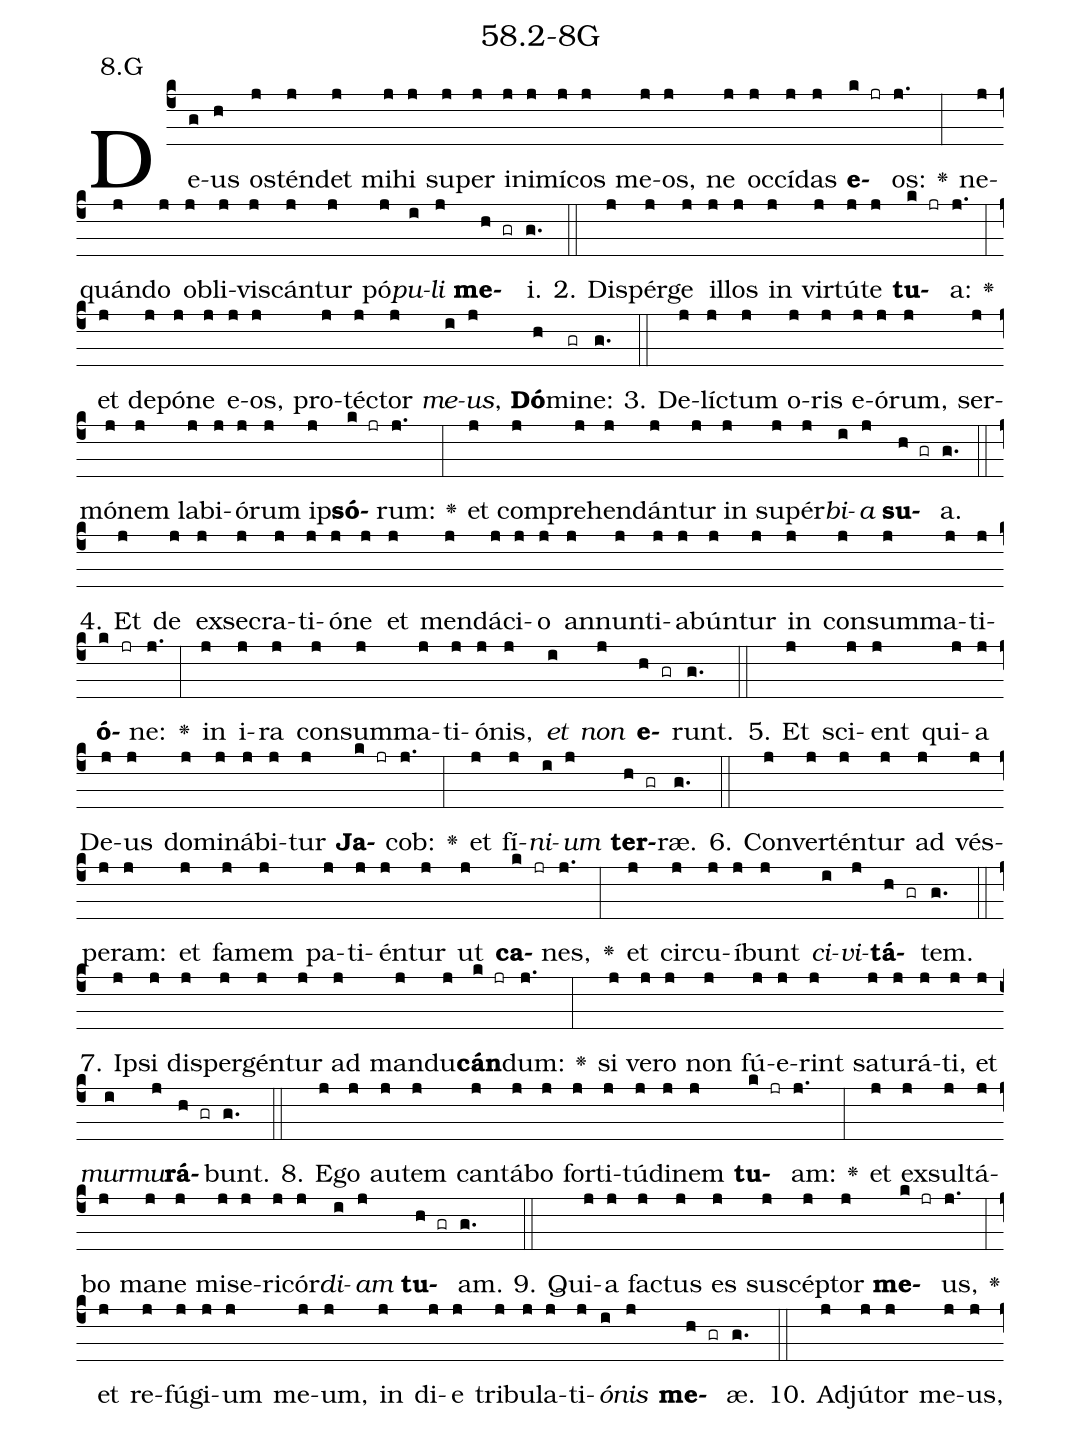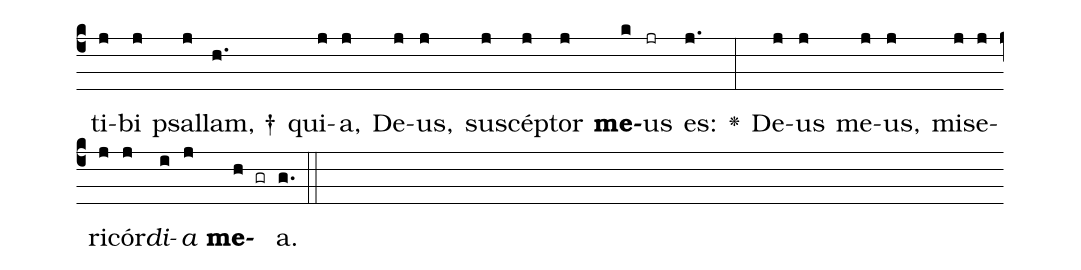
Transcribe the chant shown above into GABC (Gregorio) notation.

name: 58.2-8G;
annotation: 8.G;
%%
(c4)De(g)us(h) os(j)tén(j)det(j) mi(j)hi(j) su(j)per(j) in(j)i(j)mí(j)cos(j) me(j)os,(j) ne(j) oc(j)cí(j)das(j) <b>e</b>(k jr)os:(j.) <v>\greheightstar</v>(:) ne(j)quán(j)do(j) ob(j)li(j)vis(j)cán(j)tur(j) pó(j)<i>pu</i>(i)<i>li</i>(j) <b>me</b>(h gr)i.(g.) (::)
2. Di(j)spér(j)ge(j) il(j)los(j) in(j) vir(j)tú(j)te(j) <b>tu</b>(k jr)a:(j.) <v>\greheightstar</v>(:) et(j) de(j)pó(j)ne(j) e(j)os,(j) pro(j)téc(j)tor(j) <i>me</i>(i)<i>us</i>,(j) <b>Dó</b>(h)mi(gr)ne:(g.) (::)
3. De(j)líc(j)tum(j) o(j)ris(j) e(j)ó(j)rum,(j) ser(j)mó(j)nem(j) la(j)bi(j)ó(j)rum(j) ip(j)<b>só</b>(k jr)rum:(j.) <v>\greheightstar</v>(:) et(j) com(j)pre(j)hen(j)dán(j)tur(j) in(j) su(j)pér(j)<i>bi</i>(i)<i>a</i>(j) <b>su</b>(h gr)a.(g.) (::)
4. Et(j) de(j) ex(j)se(j)cra(j)ti(j)ó(j)ne(j) et(j) men(j)dá(j)ci(j)o(j) an(j)nun(j)ti(j)a(j)bún(j)tur(j) in(j) con(j)sum(j)ma(j)ti(j)<b>ó</b>(k jr)ne:(j.) <v>\greheightstar</v>(:) in(j) i(j)ra(j) con(j)sum(j)ma(j)ti(j)ó(j)nis,(j) <i>et</i>(i) <i>non</i>(j) <b>e</b>(h gr)runt.(g.) (::)
5. Et(j) sci(j)ent(j) qui(j)a(j) De(j)us(j) do(j)mi(j)ná(j)bi(j)tur(j) <b>Ja</b>(k jr)cob:(j.) <v>\greheightstar</v>(:) et(j) fí(j)<i>ni</i>(i)<i>um</i>(j) <b>ter</b>(h gr)ræ.(g.) (::)
6. Con(j)ver(j)tén(j)tur(j) ad(j) vés(j)pe(j)ram:(j) et(j) fa(j)mem(j) pa(j)ti(j)én(j)tur(j) ut(j) <b>ca</b>(k jr)nes,(j.) <v>\greheightstar</v>(:) et(j) cir(j)cu(j)í(j)bunt(j) <i>ci</i>(i)<i>vi</i>(j)<b>tá</b>(h gr)tem.(g.) (::)
7. Ip(j)si(j) di(j)sper(j)gén(j)tur(j) ad(j) man(j)du(j)<b>cán</b>(k jr)dum:(j.) <v>\greheightstar</v>(:) si(j) ve(j)ro(j) non(j) fú(j)e(j)rint(j) sa(j)tu(j)rá(j)ti,(j) et(j) <i>mur</i>(i)<i>mu</i>(j)<b>rá</b>(h gr)bunt.(g.) (::)
8. E(j)go(j) au(j)tem(j) can(j)tá(j)bo(j) for(j)ti(j)tú(j)di(j)nem(j) <b>tu</b>(k jr)am:(j.) <v>\greheightstar</v>(:) et(j) ex(j)sul(j)tá(j)bo(j) ma(j)ne(j) mi(j)se(j)ri(j)cór(j)<i>di</i>(i)<i>am</i>(j) <b>tu</b>(h gr)am.(g.) (::)
9. Qui(j)a(j) fac(j)tus(j) es(j) su(j)scép(j)tor(j) <b>me</b>(k jr)us,(j.) <v>\greheightstar</v>(:) et(j) re(j)fú(j)gi(j)um(j) me(j)um,(j) in(j) di(j)e(j) tri(j)bu(j)la(j)ti(j)<i>ó</i>(i)<i>nis</i>(j) <b>me</b>(h gr)æ.(g.) (::)
10. Ad(j)jú(j)tor(j) me(j)us,(j) ti(j)bi(j) psal(j)lam, †(h.) qui(j)a,(j) De(j)us,(j) su(j)scép(j)tor(j) <b>me</b>(k)us(jr) es:(j.) <v>\greheightstar</v>(:) De(j)us(j) me(j)us,(j) mi(j)se(j)ri(j)cór(j)<i>di</i>(i)<i>a</i>(j) <b>me</b>(h gr)a.(g.) (::)
